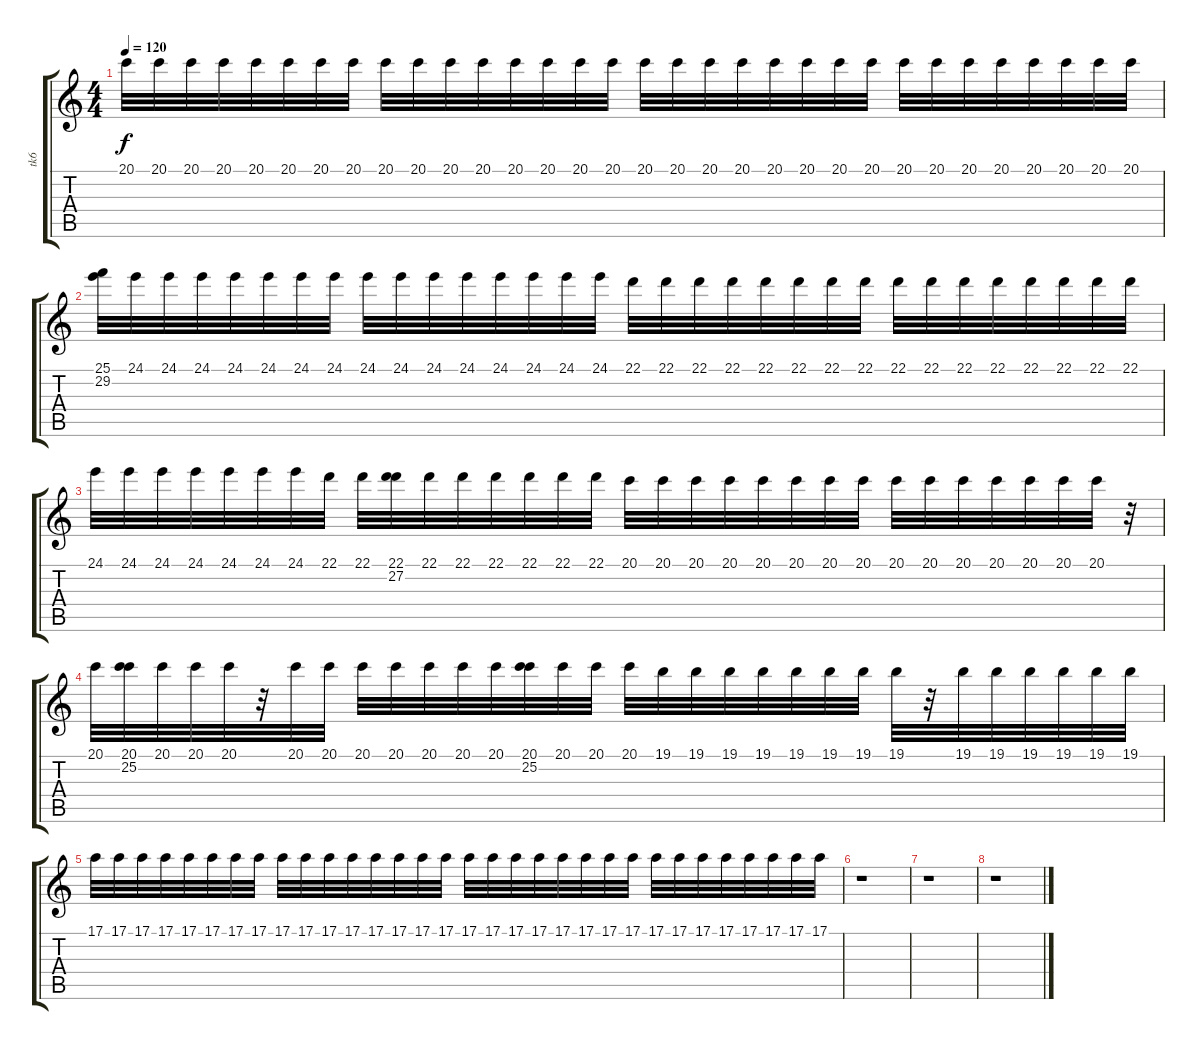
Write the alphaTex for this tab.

\track ("tk6" "tk6") {instrument electricgrandpiano}
\staff {score tabs}
\tuning (E4 B3 G3 D3 A2 E2) {hide}
\ts (4 4)
\tempo 120
\clef g2
\ks c
20.1.32{dy f} 20.1.32 20.1.32 20.1.32 20.1.32 20.1.32 20.1.32 20.1.32 20.1.32 20.1.32 20.1.32 20.1.32 20.1.32 20.1.32 20.1.32 20.1.32 20.1.32 20.1.32 20.1.32 20.1.32 20.1.32 20.1.32 20.1.32 20.1.32 20.1.32 20.1.32 20.1.32 20.1.32 20.1.32 20.1.32 20.1.32 20.1.32 |
(25.1 29.2).32 24.1.32 24.1.32 24.1.32 24.1.32 24.1.32 24.1.32 24.1.32 24.1.32 24.1.32 24.1.32 24.1.32 24.1.32 24.1.32 24.1.32 24.1.32 22.1.32 22.1.32 22.1.32 22.1.32 22.1.32 22.1.32 22.1.32 22.1.32 22.1.32 22.1.32 22.1.32 22.1.32 22.1.32 22.1.32 22.1.32 22.1.32 |
24.1.32 24.1.32 24.1.32 24.1.32 24.1.32 24.1.32 24.1.32 22.1.32 22.1.32 (22.1 27.2).32 22.1.32 22.1.32 22.1.32 22.1.32 22.1.32 22.1.32 20.1.32 20.1.32 20.1.32 20.1.32 20.1.32 20.1.32 20.1.32 20.1.32 20.1.32 20.1.32 20.1.32 20.1.32 20.1.32 20.1.32 20.1.32 r.32 |
20.1.32 (20.1 25.2).32 20.1.32 20.1.32 20.1.32 r.32 20.1.32 20.1.32 20.1.32 20.1.32 20.1.32 20.1.32 20.1.32 (20.1 25.2).32 20.1.32 20.1.32 20.1.32 19.1.32 19.1.32 19.1.32 19.1.32 19.1.32 19.1.32 19.1.32 19.1.32 r.32 19.1.32 19.1.32 19.1.32 19.1.32 19.1.32 19.1.32 |
17.1.32 17.1.32 17.1.32 17.1.32 17.1.32 17.1.32 17.1.32 17.1.32 17.1.32 17.1.32 17.1.32 17.1.32 17.1.32 17.1.32 17.1.32 17.1.32 17.1.32 17.1.32 17.1.32 17.1.32 17.1.32 17.1.32 17.1.32 17.1.32 17.1.32 17.1.32 17.1.32 17.1.32 17.1.32 17.1.32 17.1.32 17.1.32 |
r.1 |
r.1 |
r.1
